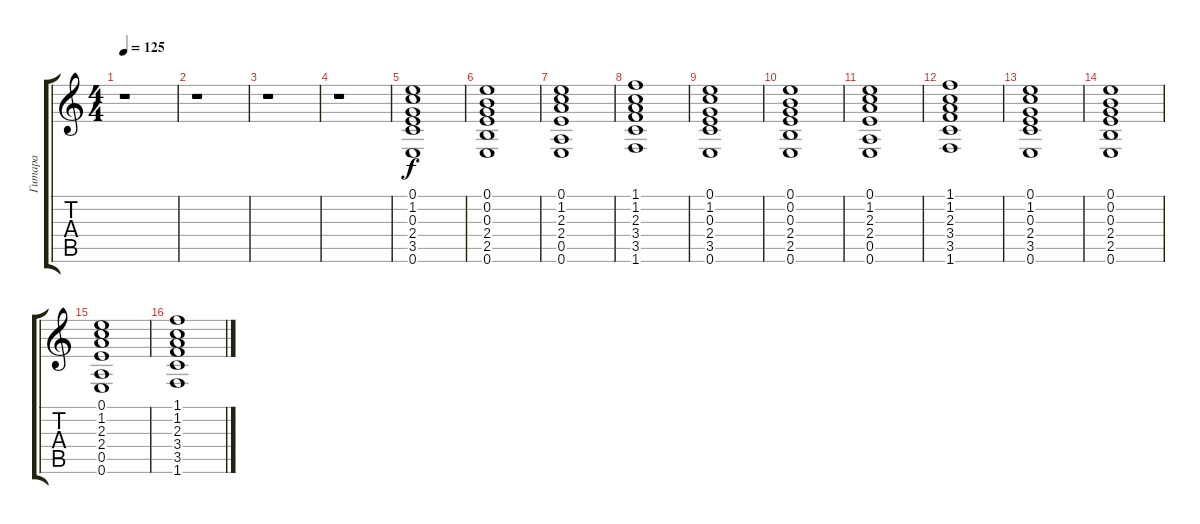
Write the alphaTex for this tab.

\track ("Гитара" "Гитара") {instrument overdrivenguitar}
\staff {score tabs}
\tuning (E4 B3 G3 D3 A2 E2) {hide}
\ts (4 4)
\tempo 125
\clef g2
\ks c
r.1{dy f instrument overdrivenguitar} |
r.1 |
r.1 |
r.1 |
(0.1 1.2 0.3 2.4 3.5 0.6).1 |
(0.1 0.2 0.3 2.4 2.5 0.6).1 |
(0.1 1.2 2.3 2.4 0.5 0.6).1 |
(1.1 1.2 2.3 3.4 3.5 1.6).1 |
(0.1 1.2 0.3 2.4 3.5 0.6).1 |
(0.1 0.2 0.3 2.4 2.5 0.6).1 |
(0.1 1.2 2.3 2.4 0.5 0.6).1 |
(1.1 1.2 2.3 3.4 3.5 1.6).1 |
(0.1 1.2 0.3 2.4 3.5 0.6).1 |
(0.1 0.2 0.3 2.4 2.5 0.6).1 |
(0.1 1.2 2.3 2.4 0.5 0.6).1 |
(1.1 1.2 2.3 3.4 3.5 1.6).1
